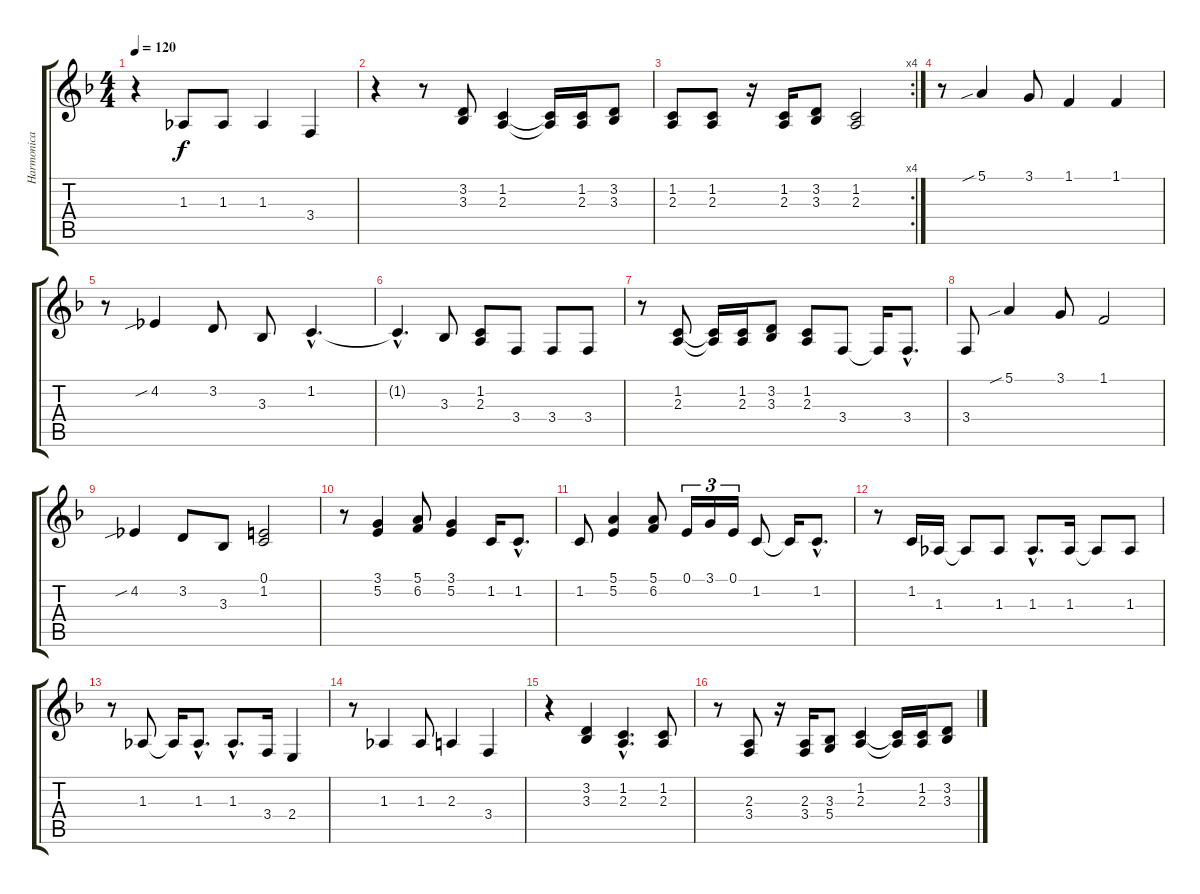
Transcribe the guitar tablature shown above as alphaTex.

\track ("Harmonica" "Harmonica") {instrument harmonica}
\staff {score tabs}
\tuning (E4 B3 G3 D3 A2 E2) {hide}
\ts (4 4)
\tempo 120
\clef g2
\ks f
r.4{dy f} 1.3.8 1.3.8 1.3.4 3.4.4 |
r.4 r.8 (3.2 3.3).8 (1.2 2.3).4 (1.2{t} 2.3{t}).16 (1.2 2.3).16 (3.2 3.3).8 |
\rc 4
(1.2 2.3).8 (1.2 2.3).8 r.16 (1.2 2.3).16 (3.2 3.3).8 (1.2 2.3).2 |
r.8 5.1{sib}.4 3.1.8 1.1.4 1.1.4 |
r.8 4.2{sib}.4 3.2.8 3.3.8 1.2{hac}.4{d} |
1.2{hac t}.4{d} 3.3.8 (1.2 2.3).8 3.4.8 3.4.8 3.4.8 |
r.8 (1.2 2.3).8 (1.2{t} 2.3{t}).16 (1.2 2.3).16 (3.2 3.3).8 (1.2 2.3).8 3.4.8 3.4{t}.16 3.4{hac}.8{d} |
3.4.8 5.1{sib}.4 3.1.8 1.1.2 |
4.2{sib}.4 3.2.8 3.3.8 (0.1 1.2).2 |
r.8 (3.1 5.2).4 (5.1 6.2).8 (3.1 5.2).4 1.2.16 1.2{hac}.8{d} |
1.2.8 (5.1 5.2).4 (5.1 6.2).8 0.1.16{tu (3 2)} 3.1.16{tu (3 2)} 0.1.16{tu (3 2)} 1.2.8 1.2{t}.16 1.2{hac}.8{d} |
r.8 1.2.16 1.3.16 1.3{t}.8 1.3.8 1.3{hac}.8{d} 1.3.16 1.3{t}.8 1.3.8 |
r.8 1.3.8 1.3{t}.16 1.3{hac}.8{d} 1.3{hac}.8{d} 3.4.16 2.4.4 |
r.8 1.3.4 1.3.8 2.3.4 3.4.4 |
r.4 (3.2 3.3).4 (1.2{hac} 2.3{hac}).4{d} (1.2 2.3).8 |
r.8 (2.3 3.4).8 r.16 (2.3 3.4).16 (3.3 5.4).8 (1.2 2.3).4 (1.2{t} 2.3{t}).16 (1.2 2.3).16 (3.2 3.3).8
